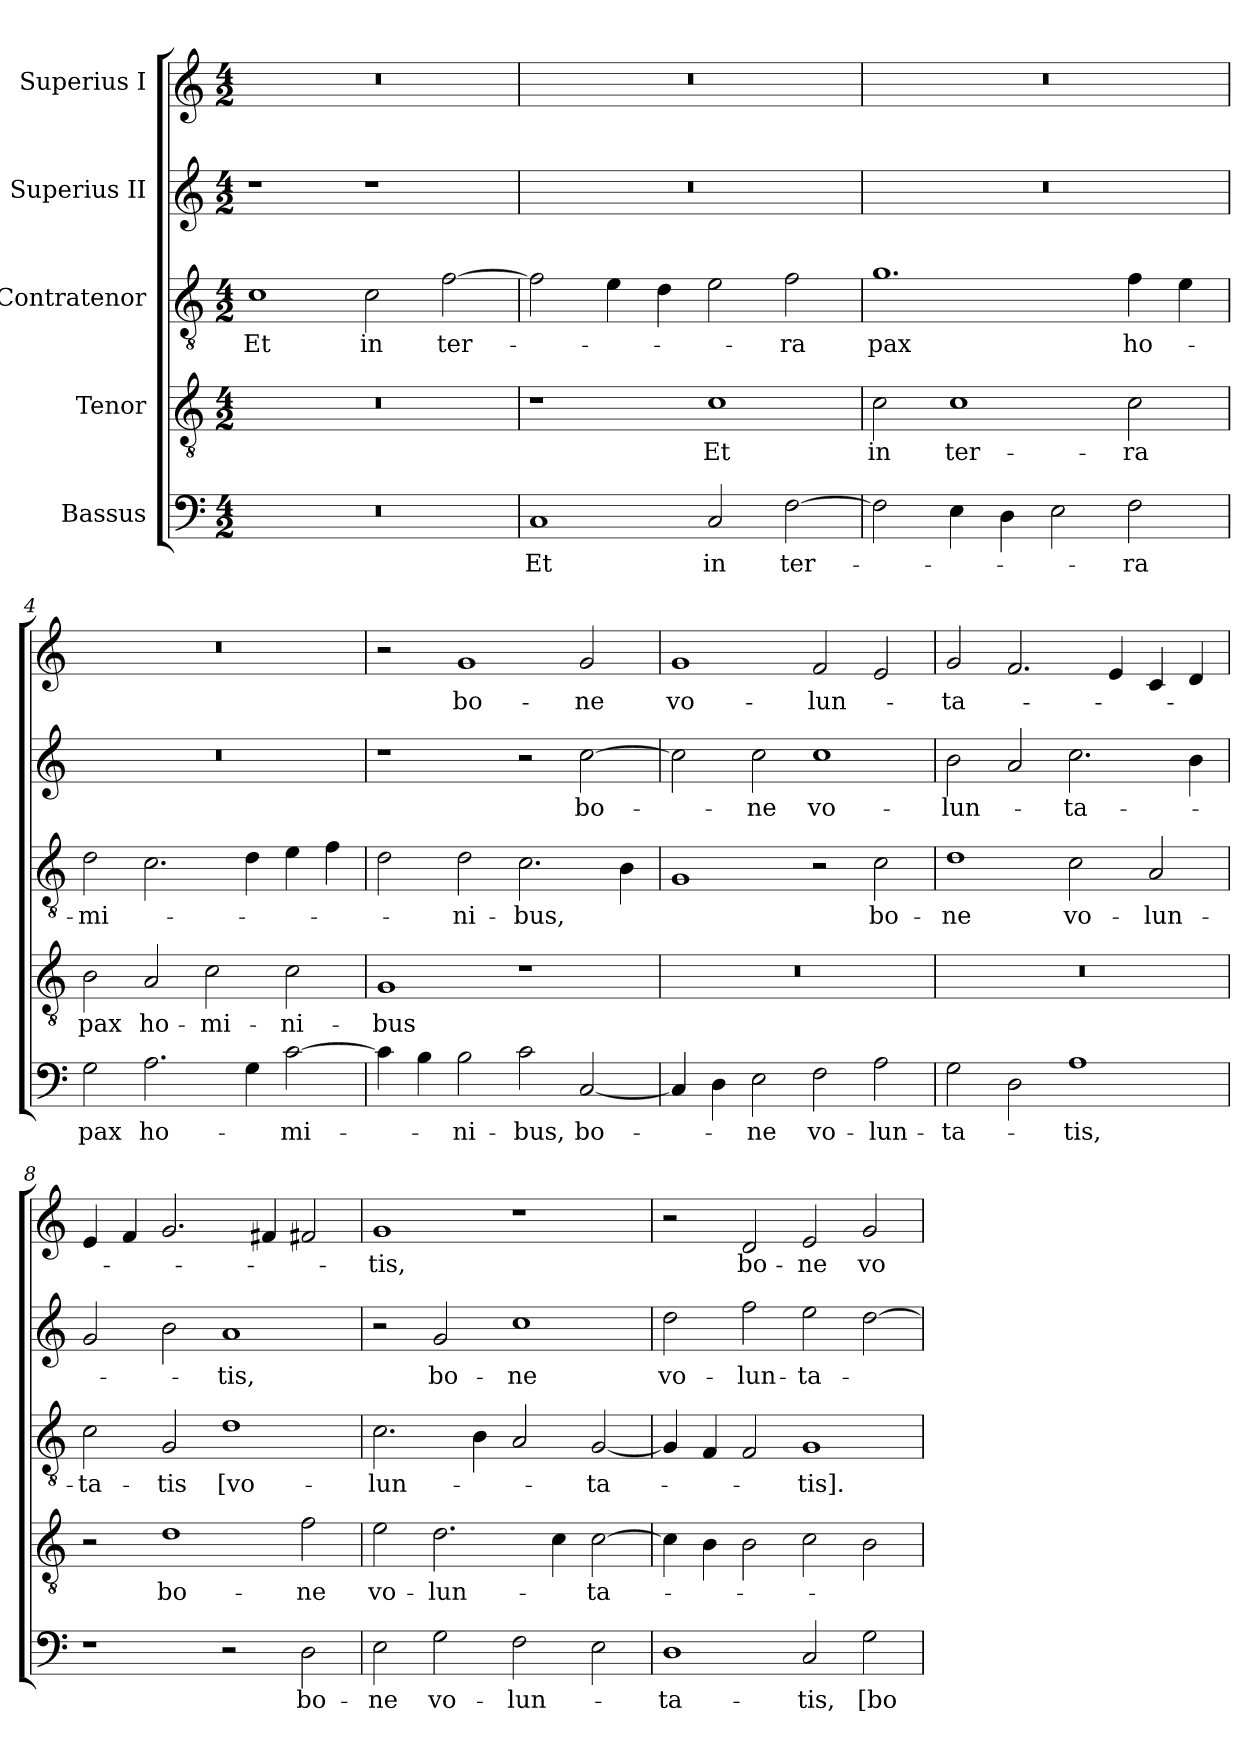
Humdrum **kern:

**kern	**text	**kern	**text	**kern	**text	**kern	**text	**kern	**text
*part5	*part5	*part4	*part4	*part3	*part3	*part2	*part2	*part1	*part1
*staff5	*staff5	*staff4	*staff4	*staff3	*staff3	*staff2	*staff2	*staff1	*staff1
*I"Bassus	*	*I"Tenor	*	*I"Contratenor	*	*I"Superius II	*	*I"Superius I	*
*clefF4	*	*clefGv2	*	*clefGv2	*	*clefG2	*	*clefG2	*
*k[]	*	*k[]	*	*k[]	*	*k[]	*	*k[]	*
*M4/2	*	*M4/2	*	*M4/2	*	*M4/2	*	*M4/2	*
=1	=1	=1	=1	=1	=1	=1	=1	=1	=1
0r	.	0r	.	1c\	Et	1r	.	0r	.
.	.	.	.	2c\	in	1r	.	.	.
.	.	.	.	[2f\	ter-	.	.	.	.
=2	=2	=2	=2	=2	=2	=2	=2	=2	=2
1C/	Et	1r	.	2f\]	.	0r	.	0r	.
.	.	.	.	4e\	.	.	.	.	.
.	.	.	.	4d\	.	.	.	.	.
2C/	in	1c\	Et	2e\	.	.	.	.	.
[2F\	ter-	.	.	2f\	-ra	.	.	.	.
=3	=3	=3	=3	=3	=3	=3	=3	=3	=3
2F\]	.	2c\	in	1.g\	pax	0r	.	0r	.
4E\	.	1c\	ter-	.	.	.	.	.	.
4D\	.	.	.	.	.	.	.	.	.
2E\	.	.	.	.	.	.	.	.	.
2F\	-ra	2c\	-ra	4f\	ho-	.	.	.	.
.	.	.	.	4e\	.	.	.	.	.
=4	=4	=4	=4	=4	=4	=4	=4	=4	=4
2G\	pax	2B\	pax	2d\	-mi-	0r	.	0r	.
2.A\	ho-	2A/	ho-	2.c\	.	.	.	.	.
.	.	2c\	-mi-	.	.	.	.	.	.
4G\	.	.	.	4d\	.	.	.	.	.
[2c\	-mi-	2c\	-ni-	4e\	.	.	.	.	.
.	.	.	.	4f\	.	.	.	.	.
=5	=5	=5	=5	=5	=5	=5	=5	=5	=5
4c\]	.	1G/	-bus	2d\	.	1r	.	2r	.
4B\	.	.	.	.	.	.	.	.	.
2B\	-ni-	.	.	2d\	-ni-	.	.	1g/	bo-
2c\	-bus,	1r	.	2.c\	-bus,	2r	.	.	.
[2C/	bo-	.	.	.	.	[2cc\	bo-	2g/	-ne
.	.	.	.	4B\	.	.	.	.	.
=6	=6	=6	=6	=6	=6	=6	=6	=6	=6
4C/]	.	0r	.	1G/	.	2cc\]	.	1g/	vo-
4D\	.	.	.	.	.	.	.	.	.
2E\	-ne	.	.	.	.	2cc\	-ne	.	.
2F\	vo-	.	.	2r	.	1cc\	vo-	2f/	-lun-
2A\	-lun-	.	.	2c\	bo-	.	.	2e/	.
=7	=7	=7	=7	=7	=7	=7	=7	=7	=7
2G\	-ta-	0r	.	1d\	-ne	2b\	-lun-	2g/	-ta-
2D\	.	.	.	.	.	2a/	.	2.f/	.
1A\	-tis,	.	.	2c\	vo-	2.cc\	-ta-	.	.
.	.	.	.	.	.	.	.	4e/	.
.	.	.	.	2A/	-lun-	.	.	4c/	.
.	.	.	.	.	.	4b\	.	4d/	.
=8	=8	=8	=8	=8	=8	=8	=8	=8	=8
1r	.	2r	.	2c\	-ta-	2g/	.	4e/	.
.	.	.	.	.	.	.	.	4f/	.
.	.	1d\	bo-	2G/	-tis	2b\	.	2.g/	.
2r	.	.	.	1d\	[vo-	1a/	-tis,	.	.
.	.	.	.	.	.	.	.	4f#X/	.
2D\	bo-	2f\	-ne	.	.	.	.	2f#X/	.
=9	=9	=9	=9	=9	=9	=9	=9	=9	=9
2E\	-ne	2e\	vo-	2.c\	-lun-	2r	.	1g/	-tis,
2G\	vo-	2.d\	-lun-	.	.	2g/	bo-	.	.
.	.	.	.	4B\	.	.	.	.	.
2F\	-lun-	.	.	2A/	.	1cc\	-ne	1r	.
.	.	4c\	.	.	.	.	.	.	.
2E\	.	[2c\	-ta-	[2G/	-ta-	.	.	.	.
=10	=10	=10	=10	=10	=10	=10	=10	=10	=10
1D\	-ta-	4c\]	.	4G/]	.	2dd\	vo-	2r	.
.	.	4B\	.	4F/	.	.	.	.	.
.	.	2B\	.	2F/	.	2ff\	-lun-	2d/	bo-
2C/	-tis,	2c\	.	1G/	-tis].	2ee\	-ta-	2e/	-ne
2G\	[bo-	2B\	.	.	.	[2dd\	.	2g/	vo-
=	=	=	=	=	=	=	=	=	=
*-	*-	*-	*-	*-	*-	*-	*-	*-	*-
